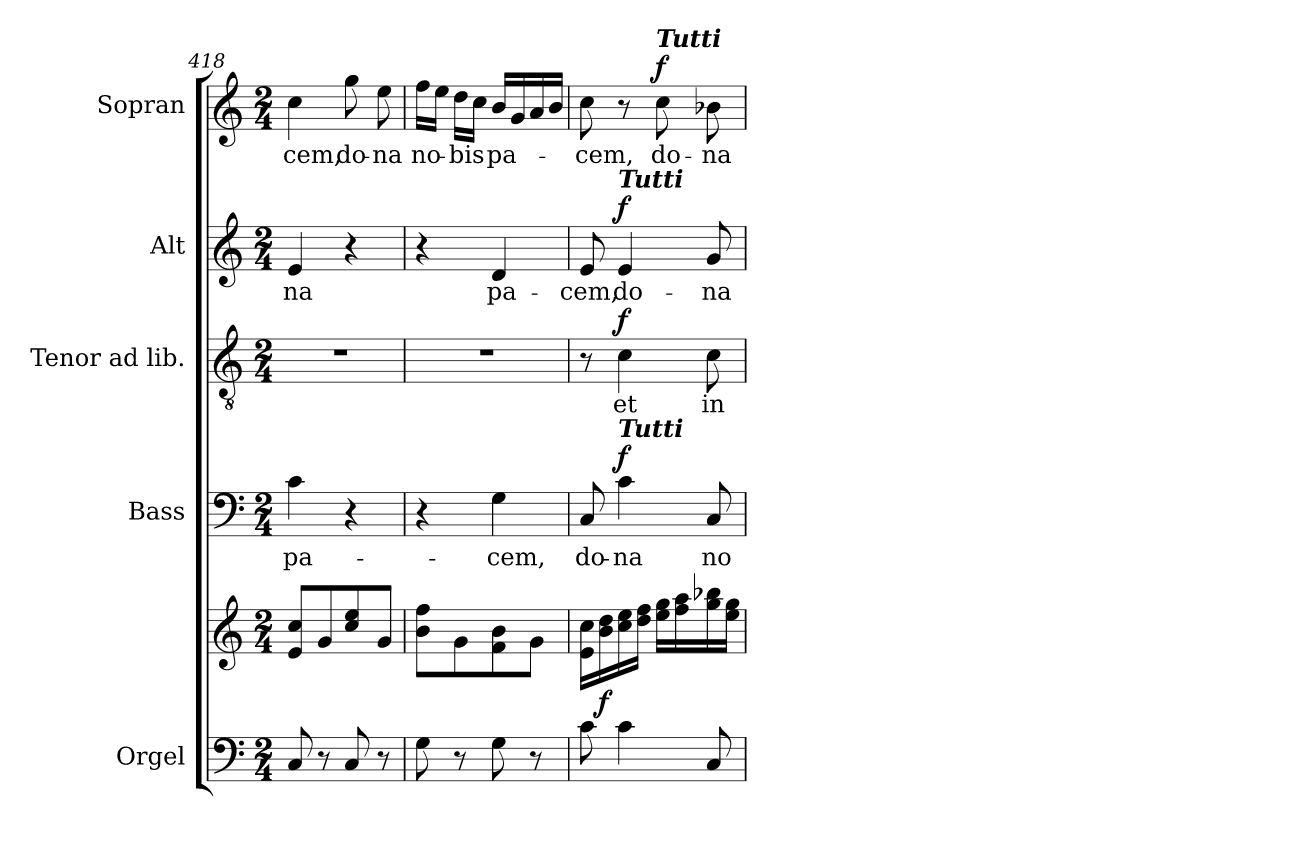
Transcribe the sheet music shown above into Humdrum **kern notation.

**kern	**kern	**dynam	**kern	**text	**dynam	**kern	**text	**dynam	**kern	**text	**dynam	**kern	**text	**dynam
*part5	*part5	*part5	*part4	*part4	*part4	*part3	*part3	*part3	*part2	*part2	*part2	*part1	*part1	*part1
*staff6	*staff5	*staff5/6	*staff4	*staff4	*staff4	*staff3	*staff3	*staff3	*staff2	*staff2	*staff2	*staff1	*staff1	*staff1
*I"Orgel	*	*	*I"Bass	*	*	*I"Tenor ad lib.	*	*	*I"Alt	*	*	*I"Sopran	*	*
*I'Org.	*	*	*I'B	*	*	*I'T	*	*	*I'A	*	*	*I'S	*	*
*clefF4	*clefG2	*	*clefF4	*	*	*clefGv2	*	*	*clefG2	*	*	*clefG2	*	*
*k[]	*k[]	*	*k[]	*	*	*k[]	*	*	*k[]	*	*	*k[]	*	*
*C:	*C:	*	*C:	*	*	*C:	*	*	*C:	*	*	*C:	*	*
*M2/4	*M2/4	*	*M2/4	*	*	*M2/4	*	*	*M2/4	*	*	*M2/4	*	*
=418	=418	=418	=418	=418	=418	=418	=418	=418	=418	=418	=418	=418	=418	=418
!	!	!	!	!LO:LY:b	!	!	!	!	!	!LO:LY:b	!	!	!LO:LY:b	!
8C/	8e/ 8cc/L	.	4c\	pa-	.	2r	.	.	4e/	-na	.	4cc\	-cem,	.
8r	8g/	.	.	.	.	.	.	.	.	.	.	.	.	.
!	!	!	!	!	!	!	!	!	!	!	!	!	!LO:LY:b	!
8C/	8cc/ 8ee/	.	4r	.	.	.	.	.	4r	.	.	8gg\	do-	.
!	!	!	!	!	!	!	!	!	!	!	!	!	!LO:LY:b	!
8r	8g/J	.	.	.	.	.	.	.	.	.	.	8ee\	-na	.
=419	=419	=419	=419	=419	=419	=419	=419	=419	=419	=419	=419	=419	=419	=419
!	!	!	!	!	!	!	!	!	!	!	!	!	!LO:LY:b	!
8G\	8b\ 8ff\L	.	4r	.	.	2r	.	.	4r	.	.	16ff\LL	no-	.
.	.	.	.	.	.	.	.	.	.	.	.	16ee\JJ	.	.
!	!	!	!	!	!	!	!	!	!	!	!	!	!LO:LY:b	!
8r	8g\	.	.	.	.	.	.	.	.	.	.	16dd\LL	-bis	.
.	.	.	.	.	.	.	.	.	.	.	.	16cc\JJ	.	.
!	!	!	!	!LO:LY:b	!	!	!	!	!	!LO:LY:b	!	!	!LO:LY:b	!
8G\	8f\ 8b\	.	4G\	-cem,	.	.	.	.	4d/	pa-	.	16b/LL	pa-	.
.	.	.	.	.	.	.	.	.	.	.	.	16g/	.	.
8r	8g\J	.	.	.	.	.	.	.	.	.	.	16a/	.	.
.	.	.	.	.	.	.	.	.	.	.	.	16b/JJ	.	.
=420	=420	=420	=420	=420	=420	=420	=420	=420	=420	=420	=420	=420	=420	=420
!	!	!	!	!LO:LY:b	!	!	!	!	!	!LO:LY:b	!	!	!LO:LY:b	!
8c\	16e\ 16cc\LL	.	8C/	do-	.	8r	.	.	8e/	-cem,	.	8cc\	-cem,	.
!	!	!LO:DY:b	!	!	!	!	!	!	!	!	!	!	!	!
.	16b\ 16dd\	f	.	.	.	.	.	.	.	.	.	.	.	.
!	!	!	!	!	!	!	!	!	!LO:TX:a:Bi:t=Tutti	!	!	!	!	!
!	!	!	!LO:TX:a:Bi:t=Tutti	!	!	!	!	!	!	!	!	!	!	!
!	!	!	!	!LO:LY:b	!LO:DY:a	!	!LO:LY:b	!LO:DY:a	!	!LO:LY:b	!LO:DY:a	!	!	!
4c\	16cc\ 16ee\	.	4c\	-na	f	4c\	et	f	4e/	do-	f	8r	.	.
.	16dd\ 16ff\JJ	.	.	.	.	.	.	.	.	.	.	.	.	.
!	!	!	!	!	!	!	!	!	!	!	!	!LO:TX:a:Bi:t=Tutti	!	!
!	!	!	!	!	!	!	!	!	!	!	!	!	!LO:LY:b	!LO:DY:a
.	16ee\ 16gg\LL	.	.	.	.	.	.	.	.	.	.	8cc\	do-	f
.	16ff\ 16aa\	.	.	.	.	.	.	.	.	.	.	.	.	.
!	!	!	!	!LO:LY:b	!	!	!LO:LY:b	!	!	!LO:LY:b	!	!	!LO:LY:b	!
8C/	16gg\ 16bb-X\	.	8C/	no-	.	8c\	in	.	8g/	-na	.	8b-X\	-na	.
.	16ee\ 16gg\JJ	.	.	.	.	.	.	.	.	.	.	.	.	.
=	=	=	=	=	=	=	=	=	=	=	=	=	=	=
*-	*-	*-	*-	*-	*-	*-	*-	*-	*-	*-	*-	*-	*-	*-
